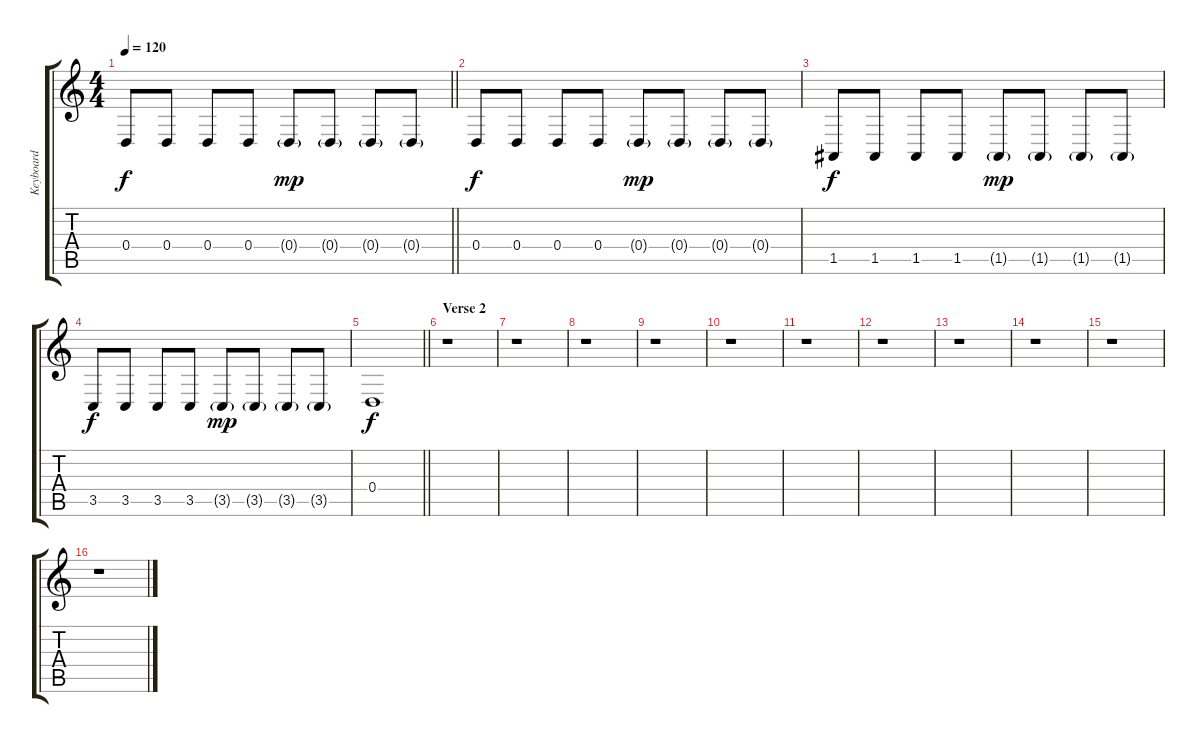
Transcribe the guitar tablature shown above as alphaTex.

\track ("Keyboard" "Keyboard") {instrument lead1square}
\staff {score tabs}
\tuning (E4 B3 G3 D3 A2 E2) {hide}
\ts (4 4)
\tempo 120
\clef g2
\barLineRight lightlight
\ks c
0.4.8{dy f} 0.4.8 0.4.8 0.4.8 0.4{g}.8{dy mp} 0.4{g}.8 0.4{g}.8 0.4{g}.8 |
0.4.8{dy f} 0.4.8 0.4.8 0.4.8 0.4{g}.8{dy mp} 0.4{g}.8 0.4{g}.8 0.4{g}.8 |
1.5.8{dy f} 1.5.8 1.5.8 1.5.8 1.5{g}.8{dy mp} 1.5{g}.8 1.5{g}.8 1.5{g}.8 |
3.5.8{dy f} 3.5.8 3.5.8 3.5.8 3.5{g}.8{dy mp} 3.5{g}.8 3.5{g}.8 3.5{g}.8 |
\barLineRight lightlight
0.4.1{dy f} |
\section ("" "Verse 2")
r.1 |
r.1 |
r.1 |
r.1 |
r.1 |
r.1 |
r.1 |
r.1 |
r.1 |
r.1 |
r.1
